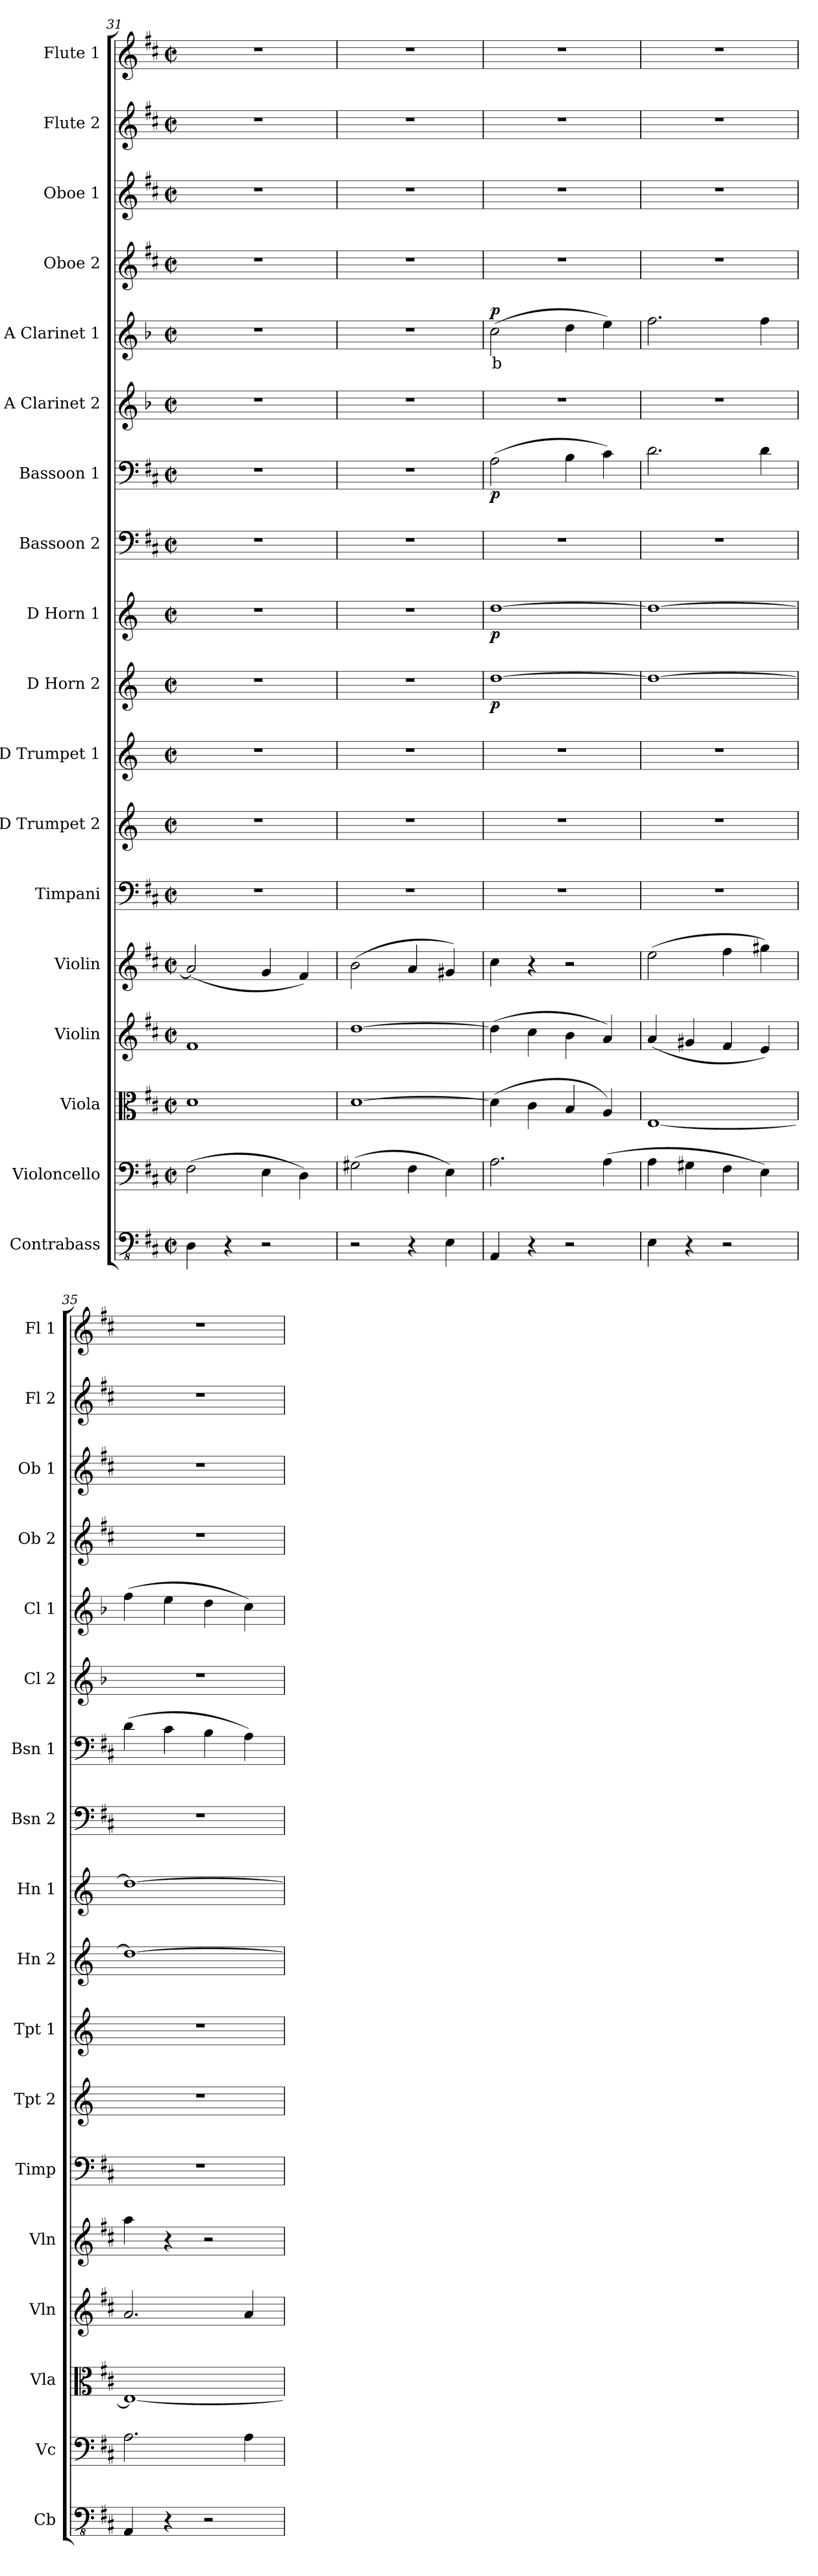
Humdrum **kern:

**kern	**kern	**kern	**kern	**kern	**kern	**kern	**kern	**kern	**dynam	**kern	**dynam	**kern	**kern	**dynam	**kern	**kern	**text	**dynam	**kern	**kern	**kern	**kern
*part18	*part17	*part16	*part15	*part14	*part13	*part12	*part11	*part10	*part10	*part9	*part9	*part8	*part7	*part7	*part6	*part5	*part5	*part5	*part4	*part3	*part2	*part1
*staff18	*staff17	*staff16	*staff15	*staff14	*staff13	*staff12	*staff11	*staff10	*staff10	*staff9	*staff9	*staff8	*staff7	*staff7	*staff6	*staff5	*staff5	*staff5	*staff4	*staff3	*staff2	*staff1
*I"Contrabass	*I"Violoncello	*I"Viola	*I"Violin	*I"Violin	*I"Timpani	*I"D Trumpet 2	*I"D Trumpet 1	*I"D Horn 2	*	*I"D Horn 1	*	*I"Bassoon 2	*I"Bassoon 1	*	*I"A Clarinet 2	*I"A Clarinet 1	*	*	*I"Oboe 2	*I"Oboe 1	*I"Flute 2	*I"Flute 1
*I'Cb	*I'Vc	*I'Vla	*I'Vln	*I'Vln	*I'Timp	*I'Tpt 2	*I'Tpt 1	*I'Hn 2	*	*I'Hn 1	*	*I'Bsn 2	*I'Bsn 1	*	*I'Cl 2	*I'Cl 1	*	*	*I'Ob 2	*I'Ob 1	*I'Fl 2	*I'Fl 1
*clefFv4	*clefF4	*clefC3	*clefG2	*clefG2	*clefF4	*clefG2	*clefG2	*clefG2	*	*clefG2	*	*clefF4	*clefF4	*	*clefG2	*clefG2	*	*	*clefG2	*clefG2	*clefG2	*clefG2
*	*	*	*	*	*	*ITrd-1c-2	*ITrd-1c-2	*ITrd6c10	*	*ITrd6c10	*	*	*	*	*ITrd2c3	*ITrd2c3	*	*	*	*	*	*
*k[f#c#]	*k[f#c#]	*k[f#c#]	*k[f#c#]	*k[f#c#]	*k[f#c#]	*k[f#c#]	*k[f#c#]	*k[f#c#]	*	*k[f#c#]	*	*k[f#c#]	*k[f#c#]	*	*k[f#c#]	*k[f#c#]	*	*	*k[f#c#]	*k[f#c#]	*k[f#c#]	*k[f#c#]
*M2/2	*M2/2	*M2/2	*M2/2	*M2/2	*M2/2	*M2/2	*M2/2	*M2/2	*	*M2/2	*	*M2/2	*M2/2	*	*M2/2	*M2/2	*	*	*M2/2	*M2/2	*M2/2	*M2/2
*met(c|)	*met(c|)	*met(c|)	*met(c|)	*met(c|)	*met(c|)	*met(c|)	*met(c|)	*met(c|)	*	*met(c|)	*	*met(c|)	*met(c|)	*	*met(c|)	*met(c|)	*	*	*met(c|)	*met(c|)	*met(c|)	*met(c|)
=31	=31	=31	=31	=31	=31	=31	=31	=31	=31	=31	=31	=31	=31	=31	=31	=31	=31	=31	=31	=31	=31	=31
4DD\	(>2F#\	1d	1f#	(<2a/]	1r	1r	1r	1r	.	1r	.	1r	1r	.	1r	1r	.	.	1r	1r	1r	1r
4r	.	.	.	.	.	.	.	.	.	.	.	.	.	.	.	.	.	.	.	.	.	.
2r	4E\	.	.	4g/	.	.	.	.	.	.	.	.	.	.	.	.	.	.	.	.	.	.
.	4D\)	.	.	4f#/)	.	.	.	.	.	.	.	.	.	.	.	.	.	.	.	.	.	.
=32	=32	=32	=32	=32	=32	=32	=32	=32	=32	=32	=32	=32	=32	=32	=32	=32	=32	=32	=32	=32	=32	=32
2r	(>2G#X\	[1d	[1dd	(>2b\	1r	1r	1r	1r	.	1r	.	1r	1r	.	1r	1r	.	.	1r	1r	1r	1r
4r	4F#\	.	.	4a/	.	.	.	.	.	.	.	.	.	.	.	.	.	.	.	.	.	.
4EE\	4E\)	.	.	4g#X/)	.	.	.	.	.	.	.	.	.	.	.	.	.	.	.	.	.	.
=33	=33	=33	=33	=33	=33	=33	=33	=33	=33	=33	=33	=33	=33	=33	=33	=33	=33	=33	=33	=33	=33	=33
!	!	!	!	!	!	!	!	!	!LO:DY:b	!	!LO:DY:b	!	!	!LO:DY:b	!	!	!LO:LY:b:color=#FF0000	!LO:DY:b	!	!	!	!
4AAA/	2.A\	(>4d\]	(>4dd\]	4cc#\	1r	1r	1r	[1e	p	[1e	p	1r	(>2A\	p	1r	(>2a\	b	p	1r	1r	1r	1r
4r	.	4c#\	4cc#\	4r	.	.	.	.	.	.	.	.	.	.	.	.	.	.	.	.	.	.
2r	.	4B/	4b\	2r	.	.	.	.	.	.	.	.	4B\	.	.	4b\	.	.	.	.	.	.
.	(>4A\	4A/)	4a/)	.	.	.	.	.	.	.	.	.	4c#\)	.	.	4cc#\)	.	.	.	.	.	.
=34	=34	=34	=34	=34	=34	=34	=34	=34	=34	=34	=34	=34	=34	=34	=34	=34	=34	=34	=34	=34	=34	=34
4EE\	4A\	[1E	(<4a/	(>2ee\	1r	1r	1r	1e_	.	1e_	.	1r	2.d\	.	1r	2.dd\	.	.	1r	1r	1r	1r
4r	4G#X\	.	4g#X/	.	.	.	.	.	.	.	.	.	.	.	.	.	.	.	.	.	.	.
2r	4F#\	.	4f#/	4ff#\	.	.	.	.	.	.	.	.	.	.	.	.	.	.	.	.	.	.
.	4E\)	.	4e/)	4gg#X\)	.	.	.	.	.	.	.	.	4d\	.	.	4dd\	.	.	.	.	.	.
=35	=35	=35	=35	=35	=35	=35	=35	=35	=35	=35	=35	=35	=35	=35	=35	=35	=35	=35	=35	=35	=35	=35
4AAA/	2.A\	1E_	2.a/	4aa\	1r	1r	1r	1e_	.	1e_	.	1r	(>4d\	.	1r	(>4dd\	.	.	1r	1r	1r	1r
4r	.	.	.	4r	.	.	.	.	.	.	.	.	4c#\	.	.	4cc#\	.	.	.	.	.	.
2r	.	.	.	2r	.	.	.	.	.	.	.	.	4B\	.	.	4b\	.	.	.	.	.	.
.	4A\	.	4a/	.	.	.	.	.	.	.	.	.	4A\)	.	.	4a\)	.	.	.	.	.	.
=	=	=	=	=	=	=	=	=	=	=	=	=	=	=	=	=	=	=	=	=	=	=
*-	*-	*-	*-	*-	*-	*-	*-	*-	*-	*-	*-	*-	*-	*-	*-	*-	*-	*-	*-	*-	*-	*-
